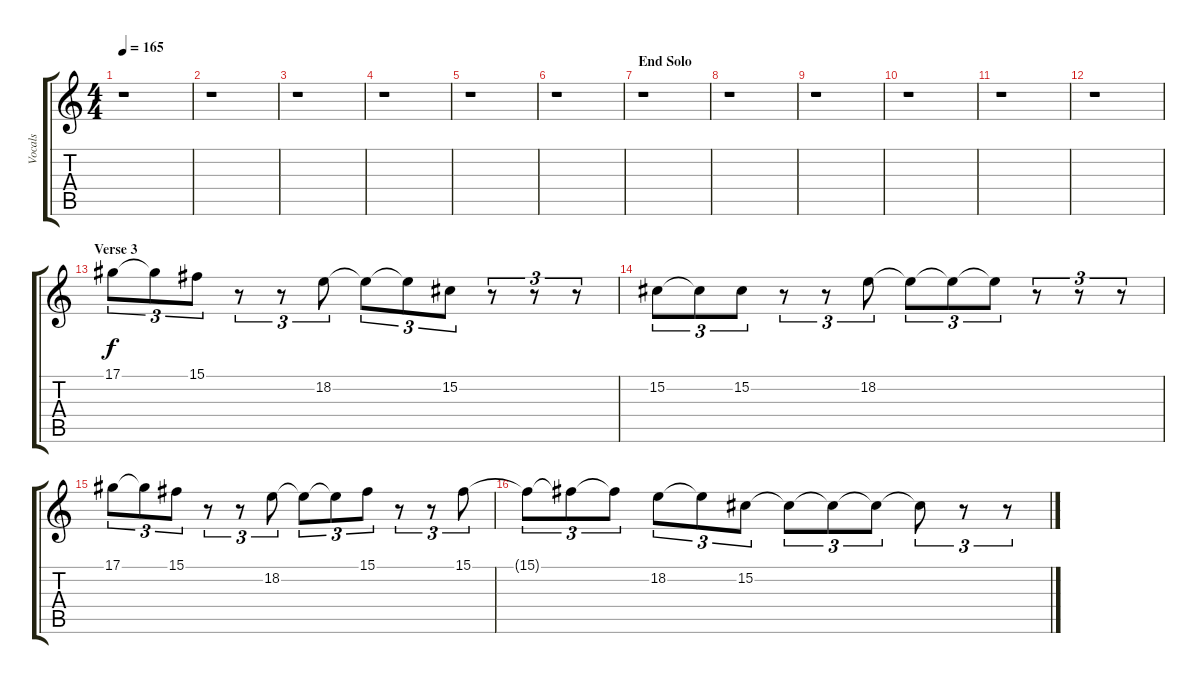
\track ("Vocals" "Vocals") {instrument lead6voice}
\staff {score tabs}
\tuning (Eb4 Bb3 Gb3 Db3 Ab2 Db2) {hide}
\ts (4 4)
\tempo 165
\clef g2
\ks c
r.1{dy f} |
r.1 |
r.1 |
r.1 |
r.1 |
r.1 |
\section ("" "End Solo")
r.1 |
r.1 |
r.1 |
r.1 |
r.1 |
r.1 |
\section ("" "Verse 3")
17.1.8{tu (3 2)} 17.1{t}.8{tu (3 2)} 15.1.8{tu (3 2)} r.8{tu (3 2)} r.8{tu (3 2)} 18.2.8{tu (3 2)} 18.2{t}.8{tu (3 2)} 18.2{t}.8{tu (3 2)} 15.2.8{tu (3 2)} r.8{tu (3 2)} r.8{tu (3 2)} r.8{tu (3 2)} |
15.2.8{tu (3 2)} 15.2{t}.8{tu (3 2)} 15.2.8{tu (3 2)} r.8{tu (3 2)} r.8{tu (3 2)} 18.2.8{tu (3 2)} 18.2{t}.8{tu (3 2)} 18.2{t}.8{tu (3 2)} 18.2{t}.8{tu (3 2)} r.8{tu (3 2)} r.8{tu (3 2)} r.8{tu (3 2)} |
17.1.8{tu (3 2)} 17.1{t}.8{tu (3 2)} 15.1.8{tu (3 2)} r.8{tu (3 2)} r.8{tu (3 2)} 18.2.8{tu (3 2)} 18.2{t}.8{tu (3 2)} 18.2{t}.8{tu (3 2)} 15.1.8{tu (3 2)} r.8{tu (3 2)} r.8{tu (3 2)} 15.1.8{tu (3 2)} |
15.1{t}.8{tu (3 2)} 15.1{t}.8{tu (3 2)} 15.1{t}.8{tu (3 2)} 18.2.8{tu (3 2)} 18.2{t}.8{tu (3 2)} 15.2.8{tu (3 2)} 15.2{t}.8{tu (3 2)} 15.2{t}.8{tu (3 2)} 15.2{t}.8{tu (3 2)} 15.2{t}.8{tu (3 2)} r.8{tu (3 2)} r.8{tu (3 2)}
